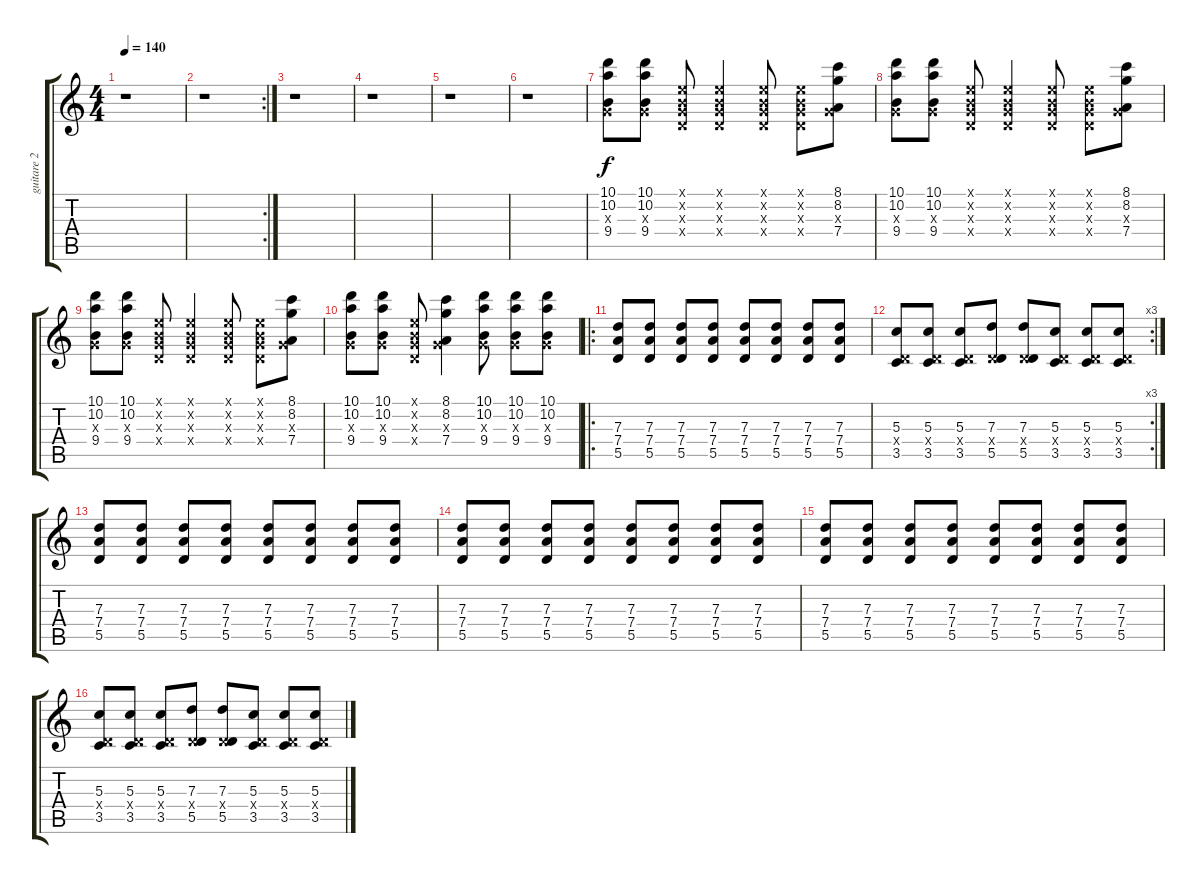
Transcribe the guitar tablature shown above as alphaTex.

\track ("guitare 2" "guitare 2") {instrument overdrivenguitar}
\staff {score tabs}
\tuning (E4 B3 G3 D3 A2 E2) {hide}
\ts (4 4)
\tempo 140
\clef g2
\ks c
r.1{dy f} |
\rc 2
r.1 |
r.1 |
r.1 |
r.1 |
r.1 |
(10.1 10.2 0.3{x} 9.4).8{instrument distortionguitar} (10.1 10.2 0.3{x} 9.4).8 (0.1{x} 0.2{x} 0.3{x} 0.4{x}).8 (0.1{x} 0.2{x} 0.3{x} 0.4{x}).4 (0.1{x} 0.2{x} 0.3{x} 0.4{x}).8 (0.1{x} 0.2{x} 0.3{x} 0.4{x}).8 (8.1 8.2 0.3{x} 7.4).8 |
(10.1 10.2 0.3{x} 9.4).8 (10.1 10.2 0.3{x} 9.4).8 (0.1{x} 0.2{x} 0.3{x} 0.4{x}).8 (0.1{x} 0.2{x} 0.3{x} 0.4{x}).4 (0.1{x} 0.2{x} 0.3{x} 0.4{x}).8 (0.1{x} 0.2{x} 0.3{x} 0.4{x}).8 (8.1 8.2 0.3{x} 7.4).8 |
(10.1 10.2 0.3{x} 9.4).8 (10.1 10.2 0.3{x} 9.4).8 (0.1{x} 0.2{x} 0.3{x} 0.4{x}).8 (0.1{x} 0.2{x} 0.3{x} 0.4{x}).4 (0.1{x} 0.2{x} 0.3{x} 0.4{x}).8 (0.1{x} 0.2{x} 0.3{x} 0.4{x}).8 (8.1 8.2 0.3{x} 7.4).8 |
(10.1 10.2 0.3{x} 9.4).8 (10.1 10.2 0.3{x} 9.4).8 (0.1{x} 0.2{x} 0.3{x} 0.4{x}).8 (8.1 8.2 0.3{x} 7.4).4 (10.1 10.2 0.3{x} 9.4).8 (10.1 10.2 0.3{x} 9.4).8 (10.1 10.2 0.3{x} 9.4).8 |
\ro
(7.3 7.4 5.5).8{instrument distortionguitar} (7.3 7.4 5.5).8 (7.3 7.4 5.5).8 (7.3 7.4 5.5).8 (7.3 7.4 5.5).8 (7.3 7.4 5.5).8 (7.3 7.4 5.5).8 (7.3 7.4 5.5).8 |
\rc 3
(5.3 0.4{x} 3.5).8 (5.3 0.4{x} 3.5).8 (5.3 0.4{x} 3.5).8 (7.3 0.4{x} 5.5).8 (7.3 0.4{x} 5.5).8 (5.3 0.4{x} 3.5).8 (5.3 0.4{x} 3.5).8 (5.3 0.4{x} 3.5).8 |
(7.3 7.4 5.5).8{instrument distortionguitar} (7.3 7.4 5.5).8 (7.3 7.4 5.5).8 (7.3 7.4 5.5).8 (7.3 7.4 5.5).8 (7.3 7.4 5.5).8 (7.3 7.4 5.5).8 (7.3 7.4 5.5).8 |
(7.3 7.4 5.5).8{instrument distortionguitar} (7.3 7.4 5.5).8 (7.3 7.4 5.5).8 (7.3 7.4 5.5).8 (7.3 7.4 5.5).8 (7.3 7.4 5.5).8 (7.3 7.4 5.5).8 (7.3 7.4 5.5).8 |
(7.3 7.4 5.5).8{instrument distortionguitar} (7.3 7.4 5.5).8 (7.3 7.4 5.5).8 (7.3 7.4 5.5).8 (7.3 7.4 5.5).8 (7.3 7.4 5.5).8 (7.3 7.4 5.5).8 (7.3 7.4 5.5).8 |
(5.3 0.4{x} 3.5).8 (5.3 0.4{x} 3.5).8 (5.3 0.4{x} 3.5).8 (7.3 0.4{x} 5.5).8 (7.3 0.4{x} 5.5).8 (5.3 0.4{x} 3.5).8 (5.3 0.4{x} 3.5).8 (5.3 0.4{x} 3.5).8
